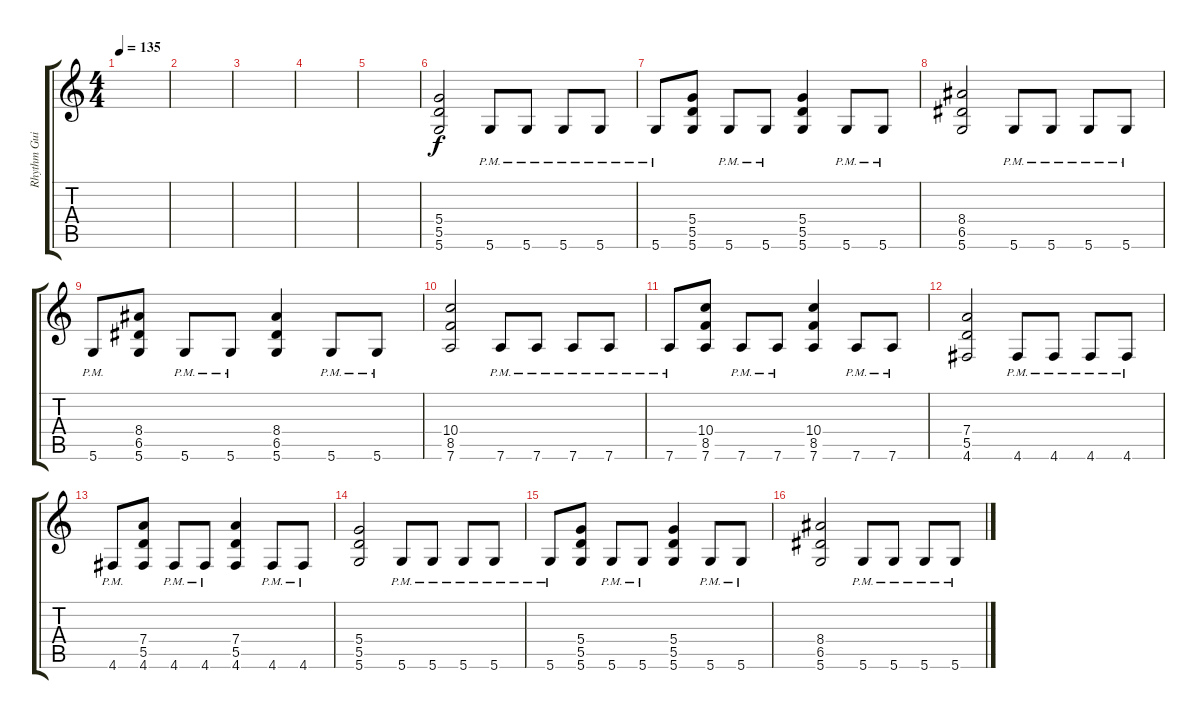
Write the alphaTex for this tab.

\track ("Rhythm Guitar (L)" "Rhythm Gui") {instrument electricbassfinger}
\staff {score tabs}
\tuning (E4 B3 G3 D3 A2 D2) {hide}
\ts (4 4)
\tempo 135
\clef g2
\ks c
|
|
|
|
|
(5.4 5.5 5.6).2 5.6{pm}.8 5.6{pm}.8 5.6{pm}.8 5.6{pm}.8 |
5.6{pm}.8 (5.4 5.5 5.6).8 5.6{pm}.8 5.6{pm}.8 (5.4 5.5 5.6).4 5.6{pm}.8 5.6{pm}.8 |
(8.4 6.5 5.6).2 5.6{pm}.8 5.6{pm}.8 5.6{pm}.8 5.6{pm}.8 |
5.6{pm}.8 (8.4 6.5 5.6).8 5.6{pm}.8 5.6{pm}.8 (8.4 6.5 5.6).4 5.6{pm}.8 5.6{pm}.8 |
(10.4 8.5 7.6).2 7.6{pm}.8 7.6{pm}.8 7.6{pm}.8 7.6{pm}.8 |
7.6{pm}.8 (10.4 8.5 7.6).8 7.6{pm}.8 7.6{pm}.8 (10.4 8.5 7.6).4 7.6{pm}.8 7.6{pm}.8 |
(7.4 5.5 4.6).2 4.6{pm}.8 4.6{pm}.8 4.6{pm}.8 4.6{pm}.8 |
4.6{pm}.8 (7.4 5.5 4.6).8 4.6{pm}.8 4.6{pm}.8 (7.4 5.5 4.6).4 4.6{pm}.8 4.6{pm}.8 |
(5.4 5.5 5.6).2 5.6{pm}.8 5.6{pm}.8 5.6{pm}.8 5.6{pm}.8 |
5.6{pm}.8 (5.4 5.5 5.6).8 5.6{pm}.8 5.6{pm}.8 (5.4 5.5 5.6).4 5.6{pm}.8 5.6{pm}.8 |
(8.4 6.5 5.6).2 5.6{pm}.8 5.6{pm}.8 5.6{pm}.8 5.6{pm}.8
